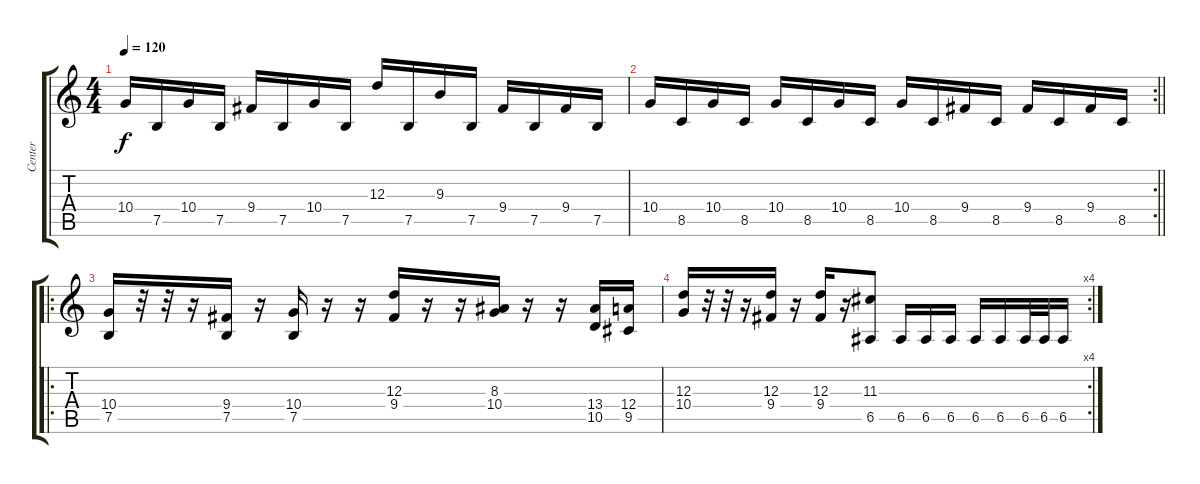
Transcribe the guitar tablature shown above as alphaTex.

\track ("Center" "Center") {instrument distortionguitar}
\staff {score tabs}
\tuning (B3 Gb3 D3 A2 E2 B1) {hide}
\ts (4 4)
\tempo 120
\clef g2
\ks c
10.4.16{dy f} 7.5.16 10.4.16 7.5.16 9.4.16 7.5.16 10.4.16 7.5.16 12.3.16 7.5.16 9.3.16 7.5.16 9.4.16 7.5.16 9.4.16 7.5.16 |
\rc 2
\barLineRight lightlight
10.4.16 8.5.16 10.4.16 8.5.16 10.4.16 8.5.16 10.4.16 8.5.16 10.4.16 8.5.16 9.4.16 8.5.16 9.4.16 8.5.16 9.4.16 8.5.16 |
\ro
(10.4 7.5).16 r.32 r.32 r.16 (9.4 7.5).16 r.16 (10.4 7.5).16 r.16 r.16 (12.3 9.4).16 r.16 r.16 (8.3 10.4).16 r.16 r.16 (13.4 10.5).16 (12.4 9.5).16 |
\rc 4
(12.3 10.4).16 r.32 r.32 r.16 (12.3 9.4).16 r.16 (12.3 9.4).16 r.16 (11.3 6.5).8 6.5.16 6.5.16 6.5.16 6.5.16 6.5.16 6.5.32 6.5.32 6.5.16
